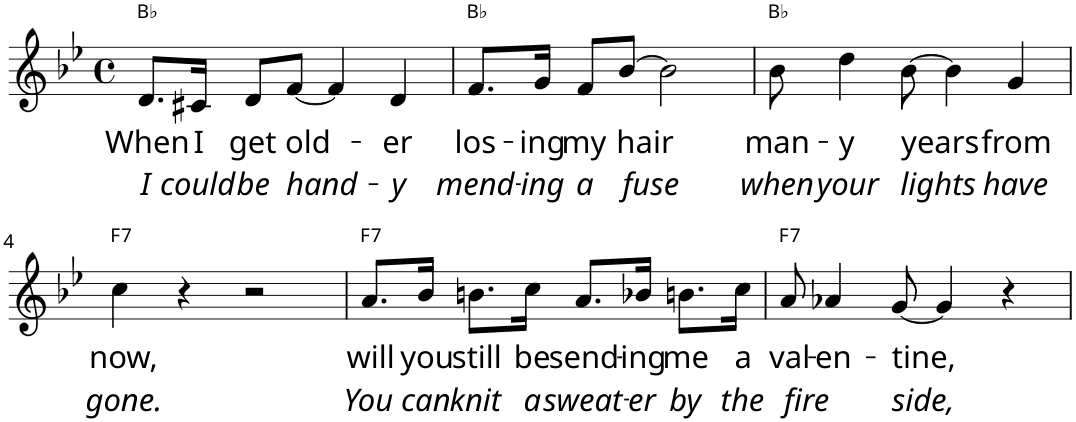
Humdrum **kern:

**kern	**text	**text	**harte
*part1	*part1	*part1	*part1
*staff1	*staff1	*staff1	*
*I"Voice	*	*	*
*I'Voice	*	*	*
*clefG2	*	*	*
*k[b-e-]	*	*	*
*M4/4	*	*	*
*met(c)	*	*	*
=1	=1	=1	=1
!	!LO:LY:b	!LO:LY:b	!
8.d/L	When	I	Bb:maj
!	!LO:LY:b	!LO:LY:b	!
16c#X/Jk	I	could	.
!	!LO:LY:b	!LO:LY:b	!
8d/L	get	be	.
!	!LO:LY:b	!LO:LY:b	!
[8f/J	old-	hand-	.
4f/]	.	.	.
!	!LO:LY:b	!LO:LY:b	!
4d/	-er	-y	.
=2	=2	=2	=2
!	!LO:LY:b	!LO:LY:b	!
8.f/L	los-	mend-	Bb:maj
!	!LO:LY:b	!LO:LY:b	!
16g/Jk	-ing	-ing	.
!	!LO:LY:b	!LO:LY:b	!
8f/L	my	a	.
!	!LO:LY:b	!LO:LY:b	!
[8b-/J	hair	fuse	.
2b-\]	.	.	.
=3	=3	=3	=3
!	!LO:LY:b	!LO:LY:b	!
8b-\	man-	when	Bb:maj
!	!LO:LY:b	!LO:LY:b	!
4dd\	-y	your	.
!	!LO:LY:b	!LO:LY:b	!
[8b-\	years	lights	.
4b-\]	.	.	.
!	!LO:LY:b	!LO:LY:b	!
4g/	from	have	.
!!LO:LB:g=z
=4	=4	=4	=4
!	!LO:LY:b	!LO:LY:b	!LO:H:kt=7
4cc\	now,	gone.	F:7
4r	.	.	.
2r	.	.	.
=5	=5	=5	=5
!	!LO:LY:b	!LO:LY:b	!LO:H:kt=7
8.a/L	will	You	F:7
!	!LO:LY:b	!LO:LY:b	!
16b-/Jk	you	can	.
!	!LO:LY:b	!LO:LY:b	!
8.bn\L	still	knit	.
!	!LO:LY:b	!LO:LY:b	!
16cc\Jk	be	a	.
!	!LO:LY:b	!LO:LY:b	!
8.a/L	send-	sweat-	.
!	!LO:LY:b	!LO:LY:b	!
16b-X/Jk	-ing	-er	.
!	!LO:LY:b	!LO:LY:b	!
8.bn\L	me	by	.
!	!LO:LY:b	!LO:LY:b	!
16cc\Jk	a	the	.
=6	=6	=6	=6
!	!LO:LY:b	!LO:LY:b	!LO:H:kt=7
8a/	val-	fire	F:7
!	!LO:LY:b	!	!
4a-X/	-en-	.	.
!	!LO:LY:b	!LO:LY:b	!
[8g/	-tine,	side,	.
4g/]	.	.	.
4r	.	.	.
=	=	=	=
*-	*-	*-	*-
